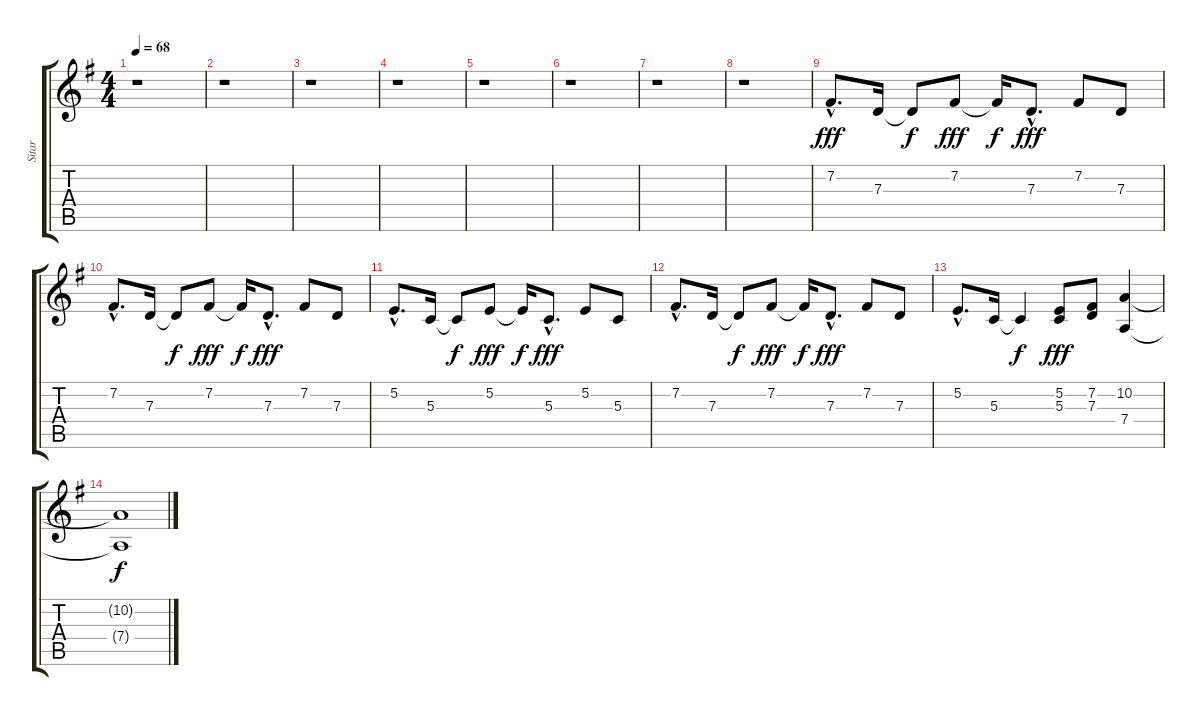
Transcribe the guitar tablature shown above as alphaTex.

\track ("Sitar" "Sitar") {instrument sitar}
\staff {score tabs}
\tuning (E4 B3 G3 D3 A2 E2) {hide}
\ts (4 4)
\tempo 68
\clef g2
\ks g
r.1{dy fff} |
r.1 |
r.1 |
r.1 |
r.1 |
r.1 |
r.1 |
r.1 |
7.2{hac}.8{d balance 0} 7.3.16 7.3{t}.8{dy f} 7.2.8{dy fff balance 16} 7.2{t}.16{dy f} 7.3{hac}.8{d dy fff} 7.2.8{balance 0} 7.3.8 |
7.2{hac}.8{d balance 16} 7.3.16 7.3{t}.8{dy f} 7.2.8{dy fff balance 0} 7.2{t}.16{dy f} 7.3{hac}.8{d dy fff} 7.2.8{balance 16} 7.3.8 |
5.2{hac}.8{d balance 0} 5.3.16 5.3{t}.8{dy f} 5.2.8{dy fff balance 16} 5.2{t}.16{dy f} 5.3{hac}.8{d dy fff} 5.2.8{balance 0} 5.3.8 |
7.2{hac}.8{d balance 16} 7.3.16 7.3{t}.8{dy f} 7.2.8{dy fff balance 0} 7.2{t}.16{dy f} 7.3{hac}.8{d dy fff} 7.2.8{balance 16} 7.3.8 |
5.2{hac}.8{d balance 0} 5.3.16 5.3{t}.4{dy f} (5.2 5.3).8{dy fff balance 8} (7.2 7.3).8 (10.2 7.4).4 |
(10.2{t} 7.4{t}).1{dy f}
